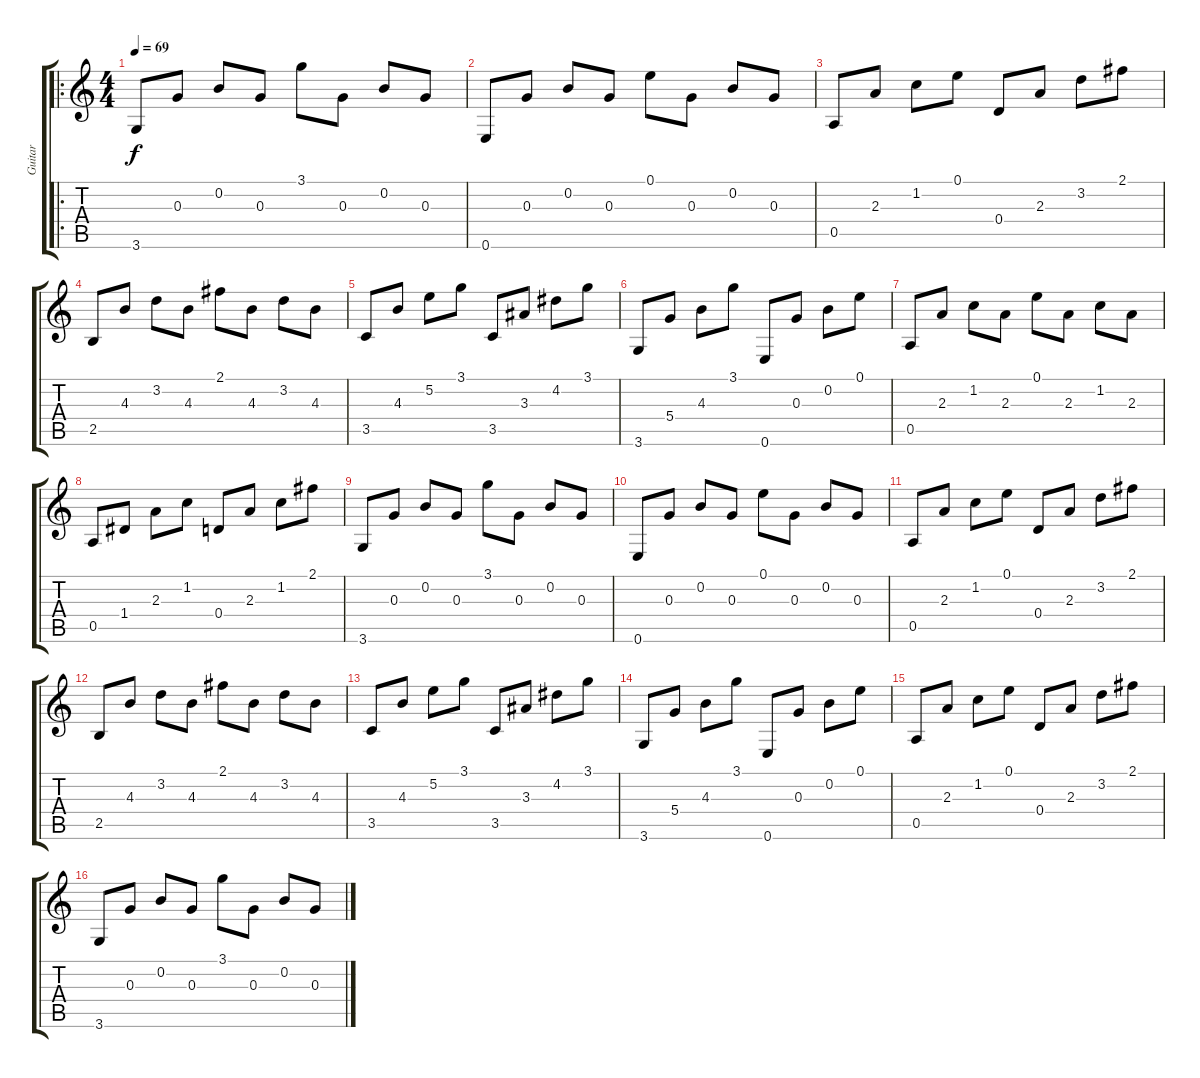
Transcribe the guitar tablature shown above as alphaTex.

\track ("Guitar" "Guitar") {instrument acousticguitarsteel}
\staff {score tabs}
\tuning (E4 B3 G3 D3 A2 E2) {hide}
\ro
\ts (4 4)
\tempo 69
\clef g2
\ks c
3.6.8{dy f instrument acousticguitarsteel} 0.3.8 0.2.8 0.3.8 3.1.8 0.3.8 0.2.8 0.3.8 |
0.6.8 0.3.8 0.2.8 0.3.8 0.1.8 0.3.8 0.2.8 0.3.8 |
0.5.8 2.3.8 1.2.8 0.1.8 0.4.8 2.3.8 3.2.8 2.1.8 |
2.5.8 4.3.8 3.2.8 4.3.8 2.1.8 4.3.8 3.2.8 4.3.8 |
3.5.8 4.3.8 5.2.8 3.1.8 3.5.8 3.3.8 4.2.8 3.1.8 |
3.6.8 5.4.8 4.3.8 3.1.8 0.6.8 0.3.8 0.2.8 0.1.8 |
0.5.8 2.3.8 1.2.8 2.3.8 0.1.8 2.3.8 1.2.8 2.3.8 |
0.5.8 1.4.8 2.3.8 1.2.8 0.4.8 2.3.8 1.2.8 2.1.8 |
3.6.8 0.3.8 0.2.8 0.3.8 3.1.8 0.3.8 0.2.8 0.3.8 |
0.6.8 0.3.8 0.2.8 0.3.8 0.1.8 0.3.8 0.2.8 0.3.8 |
0.5.8 2.3.8 1.2.8 0.1.8 0.4.8 2.3.8 3.2.8 2.1.8 |
2.5.8 4.3.8 3.2.8 4.3.8 2.1.8 4.3.8 3.2.8 4.3.8 |
3.5.8 4.3.8 5.2.8 3.1.8 3.5.8 3.3.8 4.2.8 3.1.8 |
3.6.8 5.4.8 4.3.8 3.1.8 0.6.8 0.3.8 0.2.8 0.1.8 |
0.5.8 2.3.8 1.2.8 0.1.8 0.4.8 2.3.8 3.2.8 2.1.8 |
3.6.8 0.3.8 0.2.8 0.3.8 3.1.8 0.3.8 0.2.8 0.3.8
